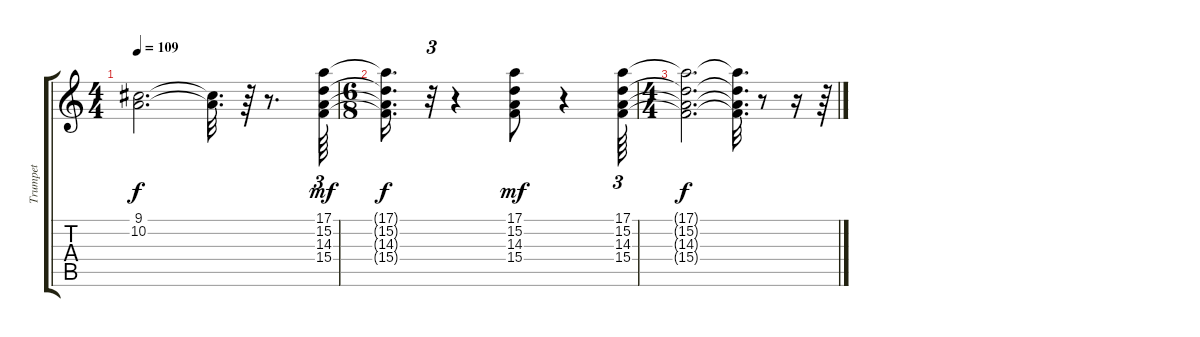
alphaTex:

\track ("Trumpet" "Trumpet") {instrument trumpet}
\staff {score tabs}
\tuning (E4 B3 G3 D3 A2 E2) {hide}
\ts (4 4)
\tempo 109
\clef g2
\ks c
(9.1{t} 10.2{t}).2{d dy f} (9.1{t} 10.2{t}).32{d} r.64 r.8{d} (17.1 15.2 14.3 15.4).64{tu (3 2) dy mf} |
\ts (6 8)
(17.1{t} 15.2{t} 14.3{t} 15.4{t}).16{d dy f} r.32{tu (3 2)} r.4 (17.1 15.2 14.3 15.4).8{dy mf} r.4 (17.1 15.2 14.3 15.4).64{tu (3 2)} |
\ts (4 4)
(17.1{t} 15.2{t} 14.3{t} 15.4{t}).2{d dy f} (17.1{t} 15.2{t} 14.3{t} 15.4{t}).32{d} r.8 r.16 r.64
